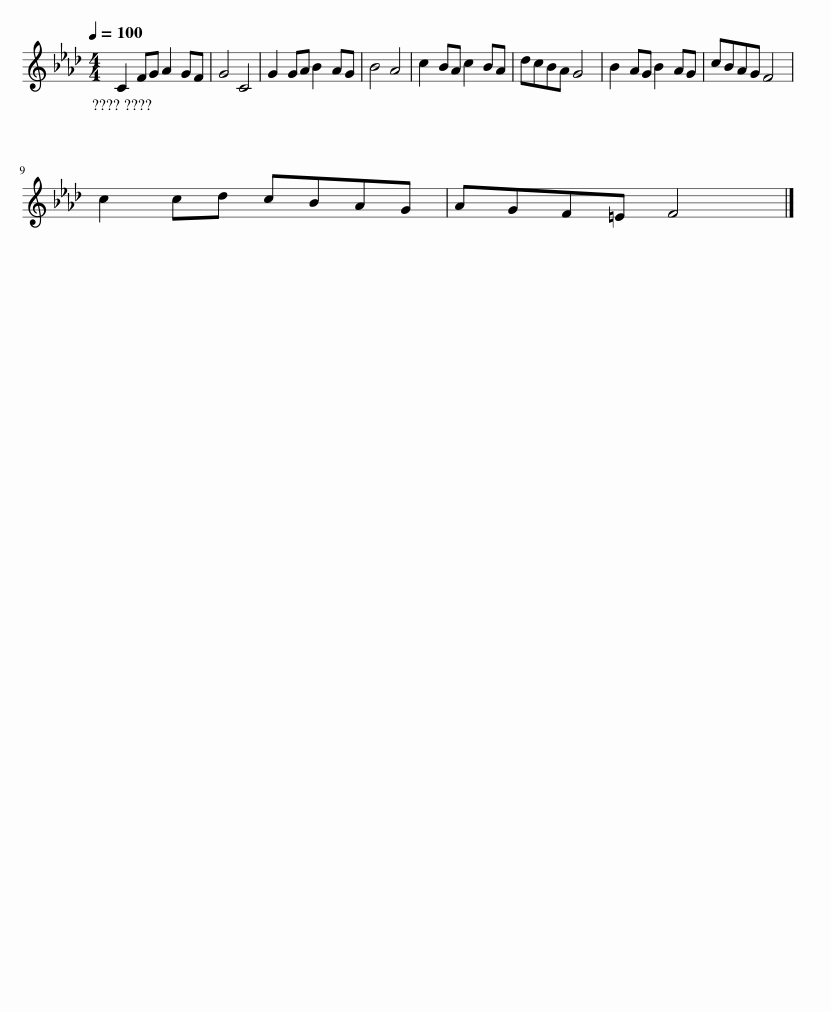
X:1
L:1/8
Q:1/4=100
M:4/4
I:linebreak $
K:Ab
V:1 treble
V:1
 C2 FG A2 GF | G4 C4 | G2 GA B2 AG | B4 A4 | c2 BA c2 BA | %5
 dcBA G4 | B2 AG B2 AG | cBAG F4 |$ c2 cd cBAG | AGF=E F4 |] %10
